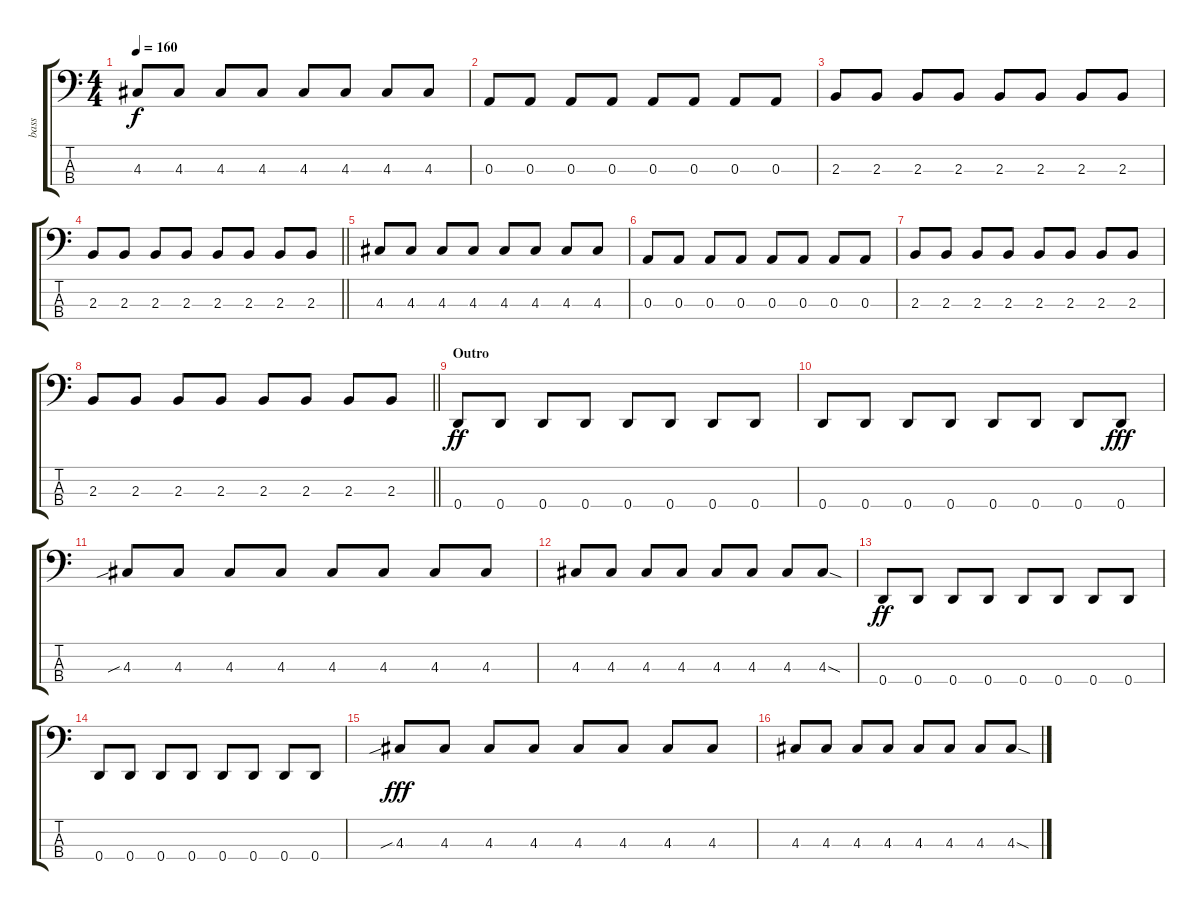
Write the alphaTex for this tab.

\track ("bass" "bass") {instrument electricbasspick}
\staff {score tabs}
\tuning (G2 D2 A1 D1) {hide}
\ts (4 4)
\tempo 160
\clef f4
\ks c
4.3.8{dy f} 4.3.8 4.3.8 4.3.8 4.3.8 4.3.8 4.3.8 4.3.8 |
0.3.8 0.3.8 0.3.8 0.3.8 0.3.8 0.3.8 0.3.8 0.3.8 |
2.3.8 2.3.8 2.3.8 2.3.8 2.3.8 2.3.8 2.3.8 2.3.8 |
\barLineRight lightlight
2.3.8 2.3.8 2.3.8 2.3.8 2.3.8 2.3.8 2.3.8 2.3.8 |
4.3.8 4.3.8 4.3.8 4.3.8 4.3.8 4.3.8 4.3.8 4.3.8 |
0.3.8 0.3.8 0.3.8 0.3.8 0.3.8 0.3.8 0.3.8 0.3.8 |
2.3.8 2.3.8 2.3.8 2.3.8 2.3.8 2.3.8 2.3.8 2.3.8 |
\barLineRight lightlight
2.3.8 2.3.8 2.3.8 2.3.8 2.3.8 2.3.8 2.3.8 2.3.8 |
\section ("" "Outro")
0.4.8{dy ff volume 14} 0.4.8 0.4.8 0.4.8 0.4.8 0.4.8 0.4.8 0.4.8 |
0.4.8 0.4.8 0.4.8 0.4.8 0.4.8 0.4.8 0.4.8 0.4.8{dy fff} |
4.3{sib}.8 4.3.8 4.3.8 4.3.8 4.3.8 4.3.8 4.3.8 4.3.8 |
4.3.8 4.3.8 4.3.8 4.3.8 4.3.8 4.3.8 4.3.8 4.3{sod}.8 |
0.4.8{dy ff} 0.4.8 0.4.8 0.4.8 0.4.8 0.4.8 0.4.8 0.4.8 |
0.4.8 0.4.8 0.4.8 0.4.8 0.4.8 0.4.8 0.4.8 0.4.8 |
4.3{sib}.8{dy fff} 4.3.8 4.3.8 4.3.8 4.3.8 4.3.8 4.3.8 4.3.8 |
4.3.8 4.3.8 4.3.8 4.3.8 4.3.8 4.3.8 4.3.8 4.3{sod}.8
